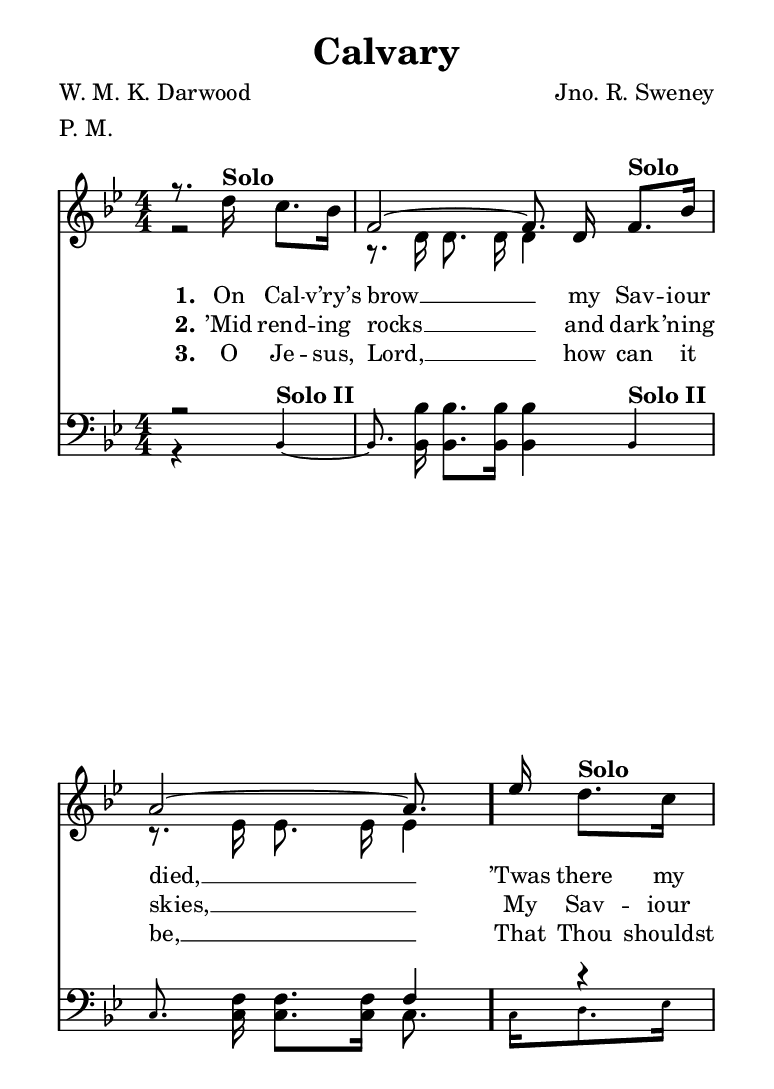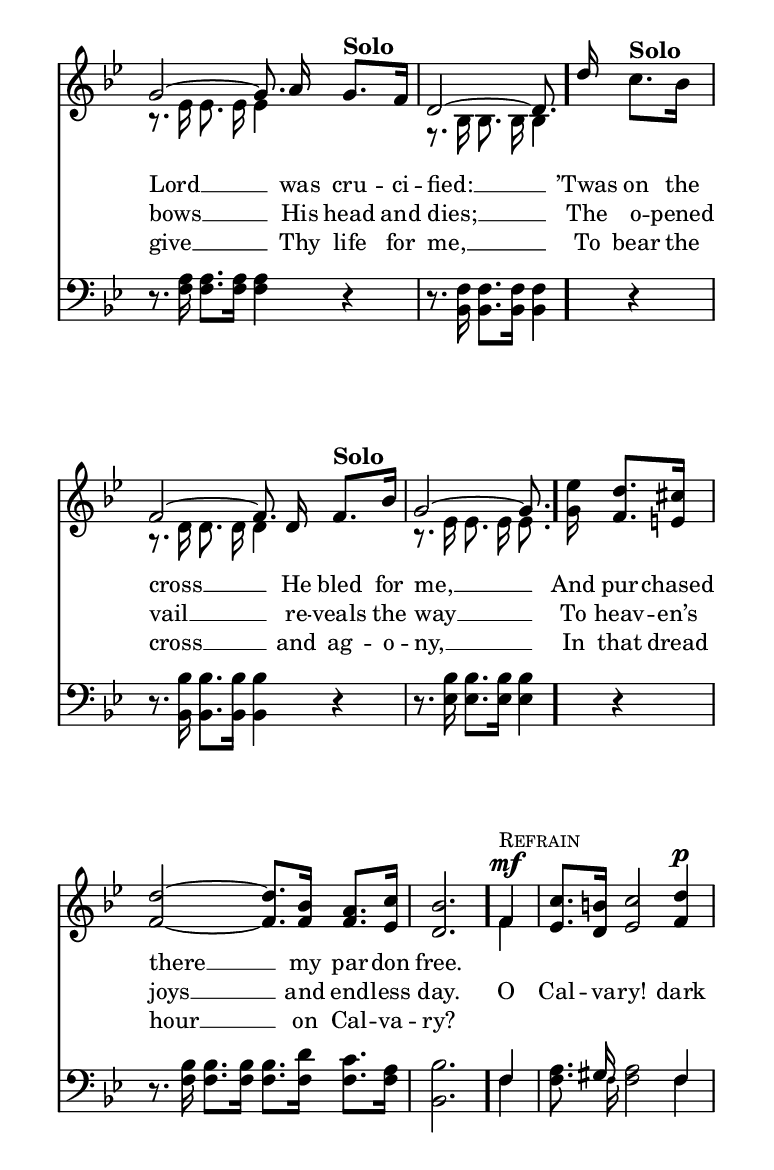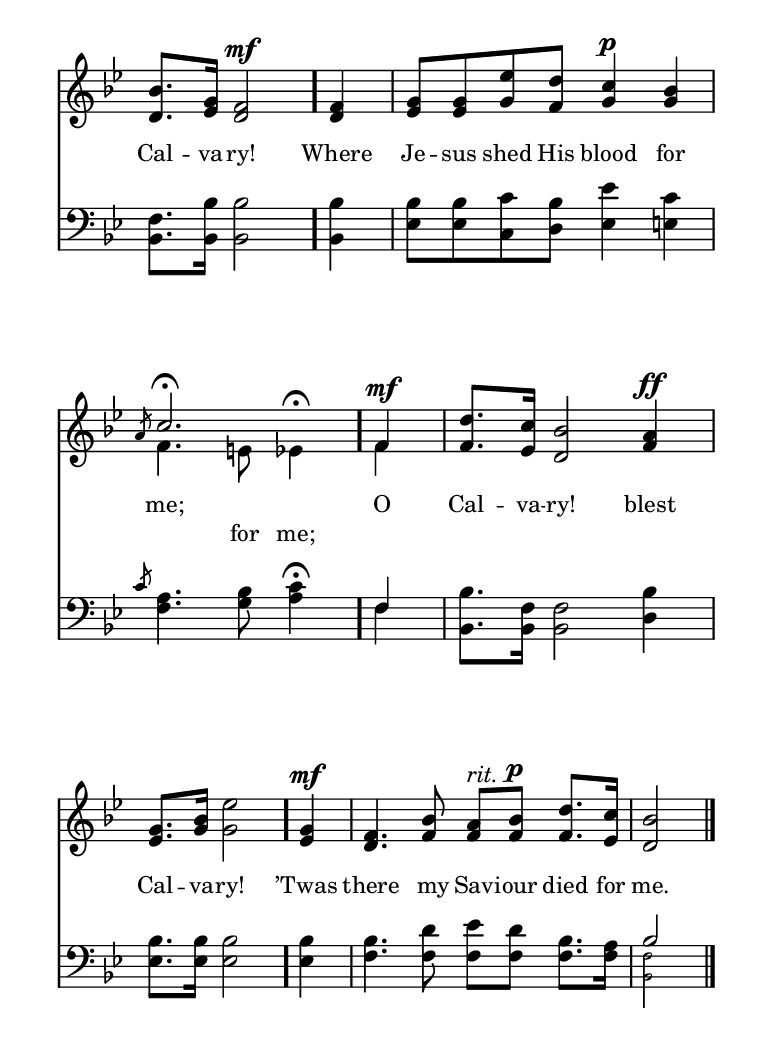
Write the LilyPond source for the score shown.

\include "common/global.ily"
\paper {
  \include "common/paper.ily"
}

\header{
  hymnnumber = "210"
  title = "Calvary"
  tunename = ""
  meter = "P. M."
  poet = "W. M. K. Darwood"
  composer = "Jno. R. Sweney"
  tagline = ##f
}

ta = { \tempo 4=80 }
tb = { \tempo 4=40 }

global = {
  \include "common/overrides.ily"
  \override Staff.TimeSignature.style = #'numbered
  \time 4/4
  \override Score.MetronomeMark.transparent = ##t % hide all fermata changes too
  \ta
  \key bes \major
  \partial 2
  \autoBeamOff
}

patternA = { c16 c8. c16 | c2 ~ c8. c16 c8. c16 | c2 ~ c8. }
patternB = { c16 c8. c16 | c2 ~ c8. c16 c8. c16 | c2. }

patternC = { c4 | c'8. c16 c2 c4 | c8. c16 c2 }
patternD = { c4 | c4. c8 c c c8. c16 | c2 }

patternF = { | r8. c16 c8. c16 c4 r4 | r8. c16 c8. c16 c4 }

smallNotes = \override NoteHead.font-size = #-4
normalNotes = \override NoteHead.font-size = #0

notesSoprano = {
\global
\relative c'' {

  r8.%{^\markup{\italic Moderato. }%} % original has tempo mark but we don't have room or need
  \changePitch \patternA { d c bes | f ~ f d f bes | a ~ a }
  \changePitch \patternA { ees' d c | g g a g f | d d }
  \changePitch \patternA { d' c bes | f f d f bes | g g }
  \changePitch \patternB { ees' d cis | d d bes a c | bes }

  \eogbreak
  << s^\markup { \small \caps "Refrain" }
  { f4^\mf | c'8. b16 c2 d4^\p | bes8. g16 f2^\mf } >>
  f4 | g8 g ees' d c4^\p bes | \slashedGrace a8 c2. \fermata
  \changePitch \patternC { f,^\mf | d' c bes a^\ff | g bes ees }
  g,4^\mf | f4. bes8 a^\markup{\italic rit.} bes^\p d8. c16 | bes2

  \bar "|."

}
}

notesAlto = {
\global
\relative e' {

  r2 | r8. d16 d8. d16 d4 r4 | r8. ees16 ees8. ees16 ees4
  r4 | \changePitch \patternF { ees ees ees ees bes bes bes bes }
  r4 | r8. d16 d8. d16 d4 r4 r8. ees16 ees8. ees16 ees8.
  \changePitch \patternB { g f e | f f f f ees | d }

  \changePitch \patternC { f | ees d ees f | d ees d }
  d4 | ees8 ees g f g4 g | f4. e8 \tb ees4^\fermata \ta
  \changePitch \patternC { f | f ees d f | ees g g }
  \changePitch \patternD { ees | d f f f f ees | d }

}
}

notesTenor = {
\global
\relative a {

  r2 | \changePitch \patternF { bes bes bes bes f f f f }
  r4 | \changePitch \patternF { a a a a f f f f }
  r4 | \changePitch \patternF { bes bes bes bes bes bes bes bes }
  r4 | r8. bes16 bes8. bes16 bes8. d16 c8. a16 | bes2.

  \changePitch \patternC { f | a gis a f | f bes bes }
  bes4 | bes8 bes c bes ees4 c | \slashedGrace c8 a4. bes8 c4
  \changePitch \patternC { f, | bes f f bes | bes bes bes }
  \changePitch \patternD { bes | bes d ees d bes a bes }

}
}

notesBass = {
\global
\relative f, {

  r4 \smallNotes bes4 ~ | bes8. \normalNotes bes16 bes8. bes16 bes4 \smallNotes bes4 | c8. \normalNotes c16 c8. c16 c8.
  \smallNotes c16[ d8. ees16] \normalNotes | \changePitch \patternF { f f f f bes, bes bes bes }
  r4 | \changePitch \patternF { bes bes bes bes ees ees ees ees }
  r4 | r8. f16 f8. f16 f8. f16 f8. f16 | bes,2.

  \changePitch \patternC { f' | f f f f | bes, bes bes }
  bes4 | ees8 ees c d ees4 e | f4. g8 a4 \fermata
  \changePitch \patternC { f | bes, bes bes d | ees ees ees }
  \changePitch \patternD { ees | f f f f f f | < f bes, > }

}
}

Refrain = \lyricmode {

O Cal -- va -- ry! dark Cal -- va -- ry! \bar "."
Where Je -- sus shed His blood for me; \bar "."
O Cal -- va -- ry! blest Cal -- va -- ry! \bar "."
’Twas there my Sav -- iour died for me. \bar "."

}

wordsA = \lyricmode {
\set stanza = "1."

On Cal -- v’ry’s brow __ my Sav -- iour died, __ \bar "."
’Twas there my Lord __ was cru -- ci -- fied: __ \bar "."
’Twas on the cross __ He bled for me, __ \bar "."
And pur -- chased there __ my par -- don free. \bar "."

}

wordsB = \lyricmode {
\set stanza = "2."

’Mid rend -- ing rocks __ and dark -- ’ning skies, __
My Sav -- iour bows __ His head and dies; __
The o -- pened vail __ re -- veals the way __
To heav -- en’s joys __ and end -- less day.

\Refrain

}

wordsC = \lyricmode {
\set stanza = "3."

O Je -- sus, Lord, __ how can it be, __
That Thou shouldst give __ Thy life for me, __
To bear the cross __ and ag -- o -- ny, __
In that dread hour __ on Cal -- va -- ry?

}

underWords = \lyricmode {

{ \repeat unfold 48 \skip 4 }
for me;

}

\score {
  \context ChoirStaff <<
    \context Staff = upper <<
      \set ChoirStaff.systemStartDelimiter = #'SystemStartBar
      \partcombine #'(2 . 9) \notesSoprano \notesAlto
      \context NullVoice = sopranos { \voiceOne << \notesSoprano >> }
      \context NullVoice = altos { \voiceTwo << \notesAlto >> }
      \context Lyrics = one   \lyricsto sopranos \wordsA
      \context Lyrics = two   \lyricsto sopranos \wordsB
      \context Lyrics = three \lyricsto sopranos \wordsC
    >>
    \context Staff = men <<
      \clef bass
      \partcombine #'(2 . 9) \notesTenor \notesBass
      \context NullVoice = tenors { \voiceOne << \notesTenor >> }
      \context NullVoice = basses { \voiceTwo << \notesBass >> }
    >>
    \context Lyrics = three \lyricsto altos \underWords
  >>
  \layout {
    \include "common/layout.ily"
  }
  \midi{
    \include "common/midi.ily"
  }
}

\version "2.19.49"  % necessary for upgrading to future LilyPond versions.

% vi:set et ts=2 sw=2 ai nocindent syntax=lilypond:
